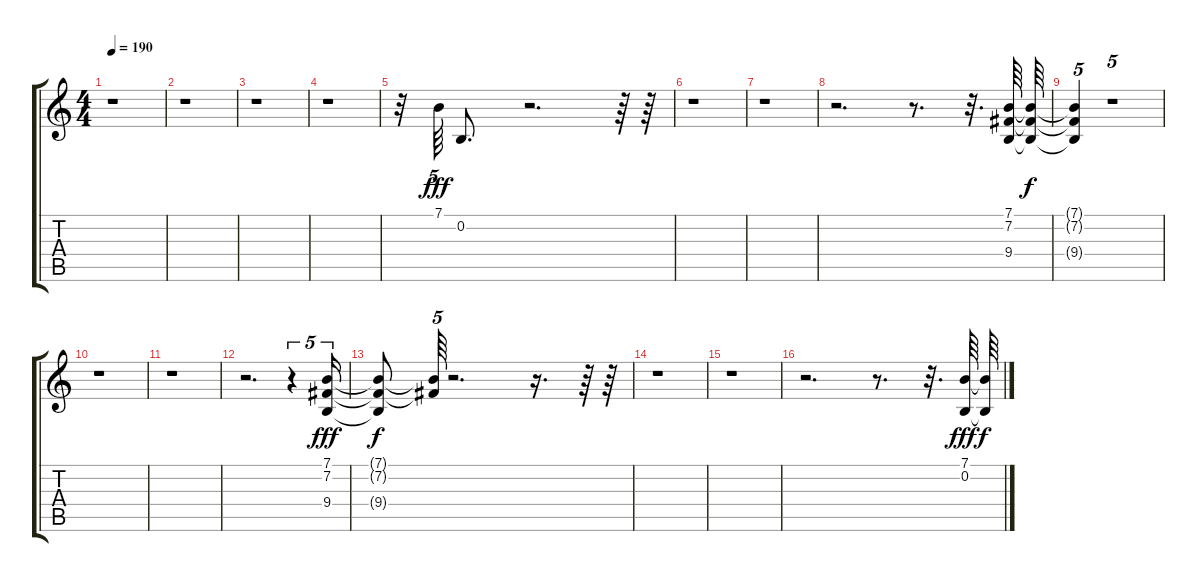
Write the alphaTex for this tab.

\track "" {instrument orchestrahit}
\staff {score tabs}
\tuning (E4 B3 G3 D3 A2 E2) {hide}
\ts (4 4)
\tempo 190
\clef g2
\ks c
r.1{dy f} |
r.1 |
r.1 |
r.1 |
r.32 7.1.64{tu (5 4) dy fff} 0.2.8{d} r.2{d} r.64 r.64 |
r.1 |
r.1 |
r.2{d} r.8{d} r.32{d} (7.1 7.2 9.4).64 (7.1{t} 7.2{t} 9.4{t}).64{dy f} |
(7.1{t} 7.2{t} 9.4{t}).4{tu (5 4)} r.1{tu (5 4)} |
r.1 |
r.1 |
r.2{d} r.4{tu (5 4)} (7.1 7.2 9.4).16{tu (5 4) dy fff} |
(7.1{t} 7.2{t} 9.4{t}).8{dy f} (7.1{t} 7.2{t}).64{tu (5 4)} r.2{d} r.16{d} r.64 r.64 |
r.1 |
r.1 |
r.2{d} r.8{d} r.32{d} (7.1 0.2).64{dy fff} (7.1{t} 0.2{t}).64{dy f}
